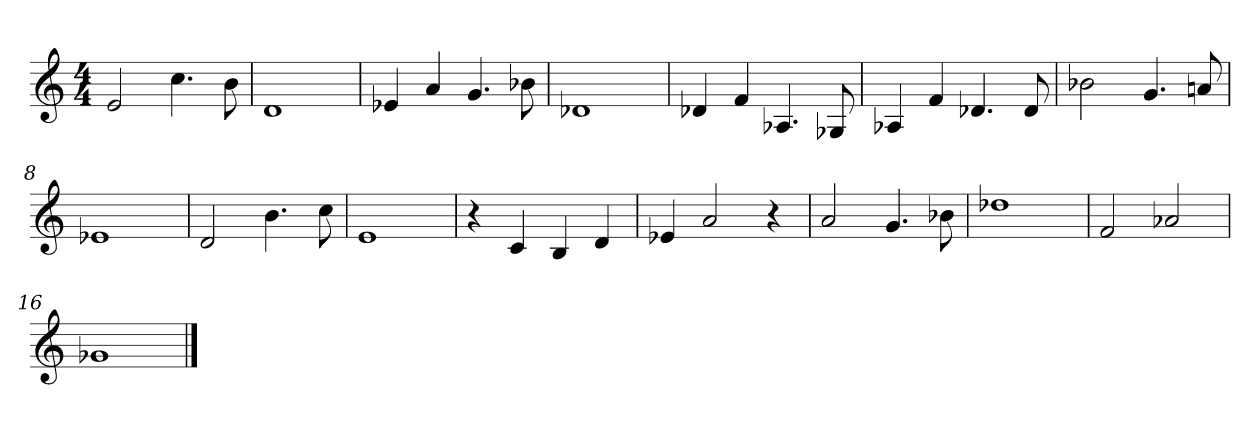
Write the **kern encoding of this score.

**kern
*part1
*staff1
*clefG2
*k[]
*M4/4
=1
2e/
4.cc\
8b\
=2
1d
=3
4e-X/
4a/
4.g/
8b-X\
=4
1d-X
=5
4d-X/
4f/
4.A-X/
8G-X/
=6
4A-X/
4f/
4.d-X/
8d-/
=7
2b-X\
4.g/
8an/
=8
1e-X
=9
2d/
4.b\
8cc\
=10
1e
=11
4r
4c/
4B/
4d/
=12
4e-X/
2a/
4r
=13
2a/
4.g/
8b-X\
=14
1dd-X
=15
2f/
2a-X/
=16
1g-X
==
*-
